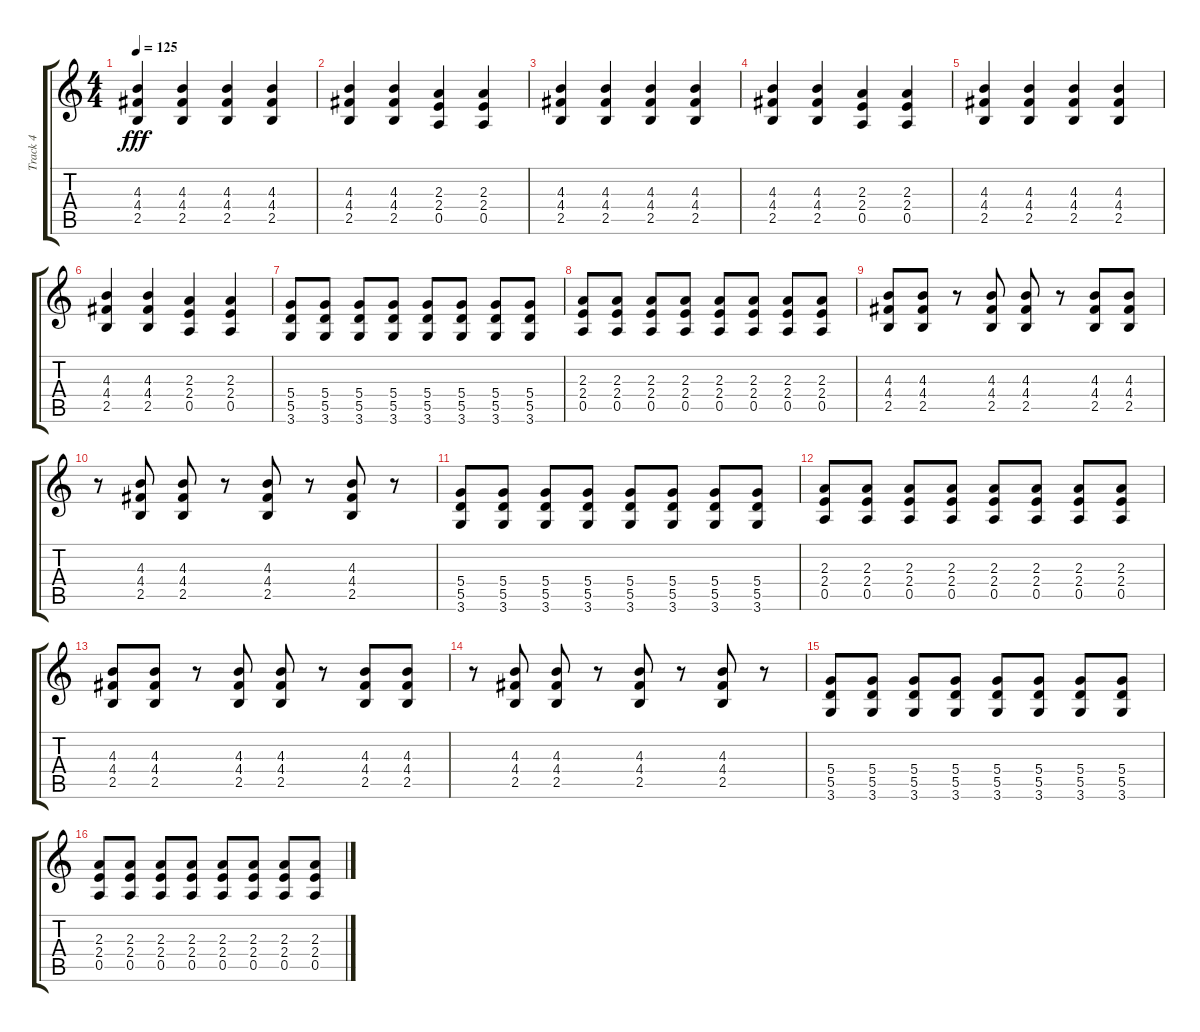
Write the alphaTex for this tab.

\track ("Track 4" "Track 4") {instrument overdrivenguitar}
\staff {score tabs}
\tuning (E4 B3 G3 D3 A2 E2) {hide}
\ts (4 4)
\tempo 125
\clef g2
\ks c
(4.3 4.4 2.5).4{dy fff} (4.3 4.4 2.5).4 (4.3 4.4 2.5).4 (4.3 4.4 2.5).4 |
(4.3 4.4 2.5).4 (4.3 4.4 2.5).4 (2.3 2.4 0.5).4 (2.3 2.4 0.5).4 |
(4.3 4.4 2.5).4 (4.3 4.4 2.5).4 (4.3 4.4 2.5).4 (4.3 4.4 2.5).4 |
(4.3 4.4 2.5).4 (4.3 4.4 2.5).4 (2.3 2.4 0.5).4 (2.3 2.4 0.5).4 |
(4.3 4.4 2.5).4 (4.3 4.4 2.5).4 (4.3 4.4 2.5).4 (4.3 4.4 2.5).4 |
(4.3 4.4 2.5).4 (4.3 4.4 2.5).4 (2.3 2.4 0.5).4 (2.3 2.4 0.5).4 |
(5.4 5.5 3.6).8 (5.4 5.5 3.6).8 (5.4 5.5 3.6).8 (5.4 5.5 3.6).8 (5.4 5.5 3.6).8 (5.4 5.5 3.6).8 (5.4 5.5 3.6).8 (5.4 5.5 3.6).8 |
(2.3 2.4 0.5).8 (2.3 2.4 0.5).8 (2.3 2.4 0.5).8 (2.3 2.4 0.5).8 (2.3 2.4 0.5).8 (2.3 2.4 0.5).8 (2.3 2.4 0.5).8 (2.3 2.4 0.5).8 |
(4.3 4.4 2.5).8 (4.3 4.4 2.5).8 r.8 (4.3 4.4 2.5).8 (4.3 4.4 2.5).8 r.8 (4.3 4.4 2.5).8 (4.3 4.4 2.5).8 |
r.8 (4.3 4.4 2.5).8 (4.3 4.4 2.5).8 r.8 (4.3 4.4 2.5).8 r.8 (4.3 4.4 2.5).8 r.8 |
(5.4 5.5 3.6).8 (5.4 5.5 3.6).8 (5.4 5.5 3.6).8 (5.4 5.5 3.6).8 (5.4 5.5 3.6).8 (5.4 5.5 3.6).8 (5.4 5.5 3.6).8 (5.4 5.5 3.6).8 |
(2.3 2.4 0.5).8 (2.3 2.4 0.5).8 (2.3 2.4 0.5).8 (2.3 2.4 0.5).8 (2.3 2.4 0.5).8 (2.3 2.4 0.5).8 (2.3 2.4 0.5).8 (2.3 2.4 0.5).8 |
(4.3 4.4 2.5).8 (4.3 4.4 2.5).8 r.8 (4.3 4.4 2.5).8 (4.3 4.4 2.5).8 r.8 (4.3 4.4 2.5).8 (4.3 4.4 2.5).8 |
r.8 (4.3 4.4 2.5).8 (4.3 4.4 2.5).8 r.8 (4.3 4.4 2.5).8 r.8 (4.3 4.4 2.5).8 r.8 |
(5.4 5.5 3.6).8 (5.4 5.5 3.6).8 (5.4 5.5 3.6).8 (5.4 5.5 3.6).8 (5.4 5.5 3.6).8 (5.4 5.5 3.6).8 (5.4 5.5 3.6).8 (5.4 5.5 3.6).8 |
(2.3 2.4 0.5).8 (2.3 2.4 0.5).8 (2.3 2.4 0.5).8 (2.3 2.4 0.5).8 (2.3 2.4 0.5).8 (2.3 2.4 0.5).8 (2.3 2.4 0.5).8 (2.3 2.4 0.5).8
